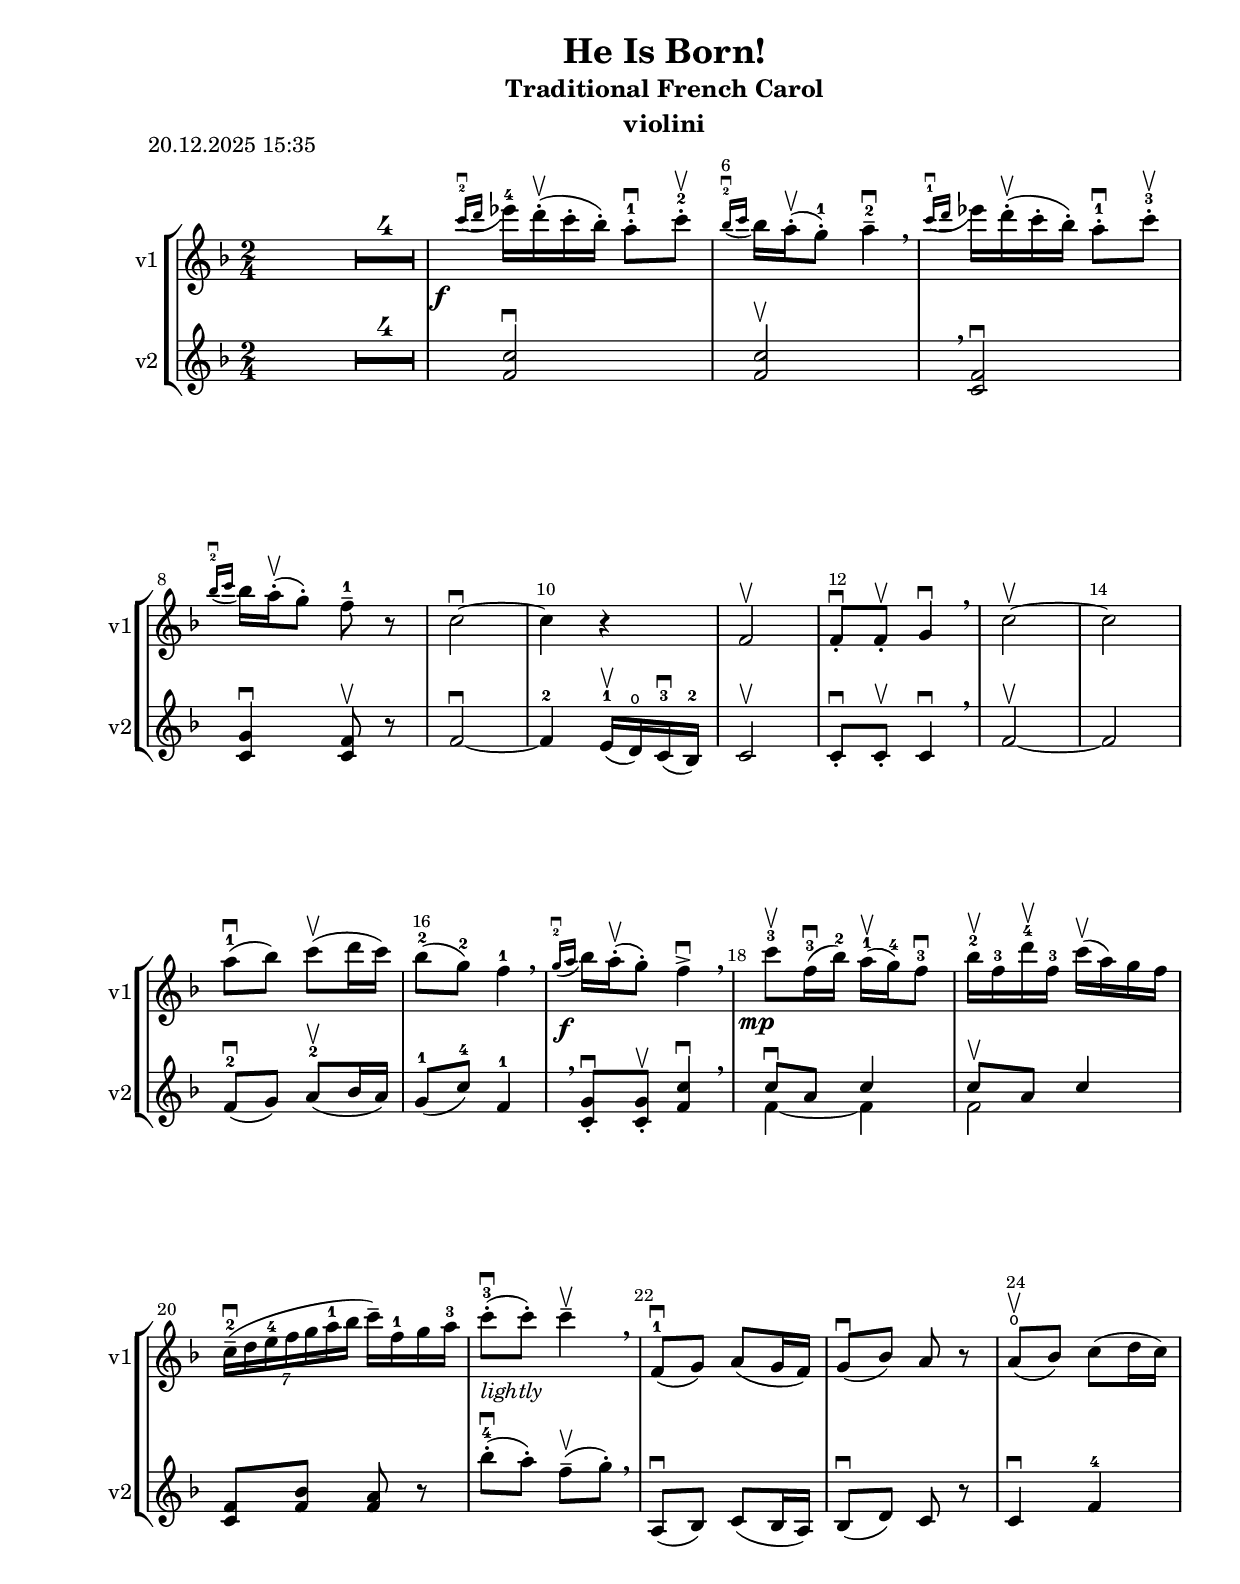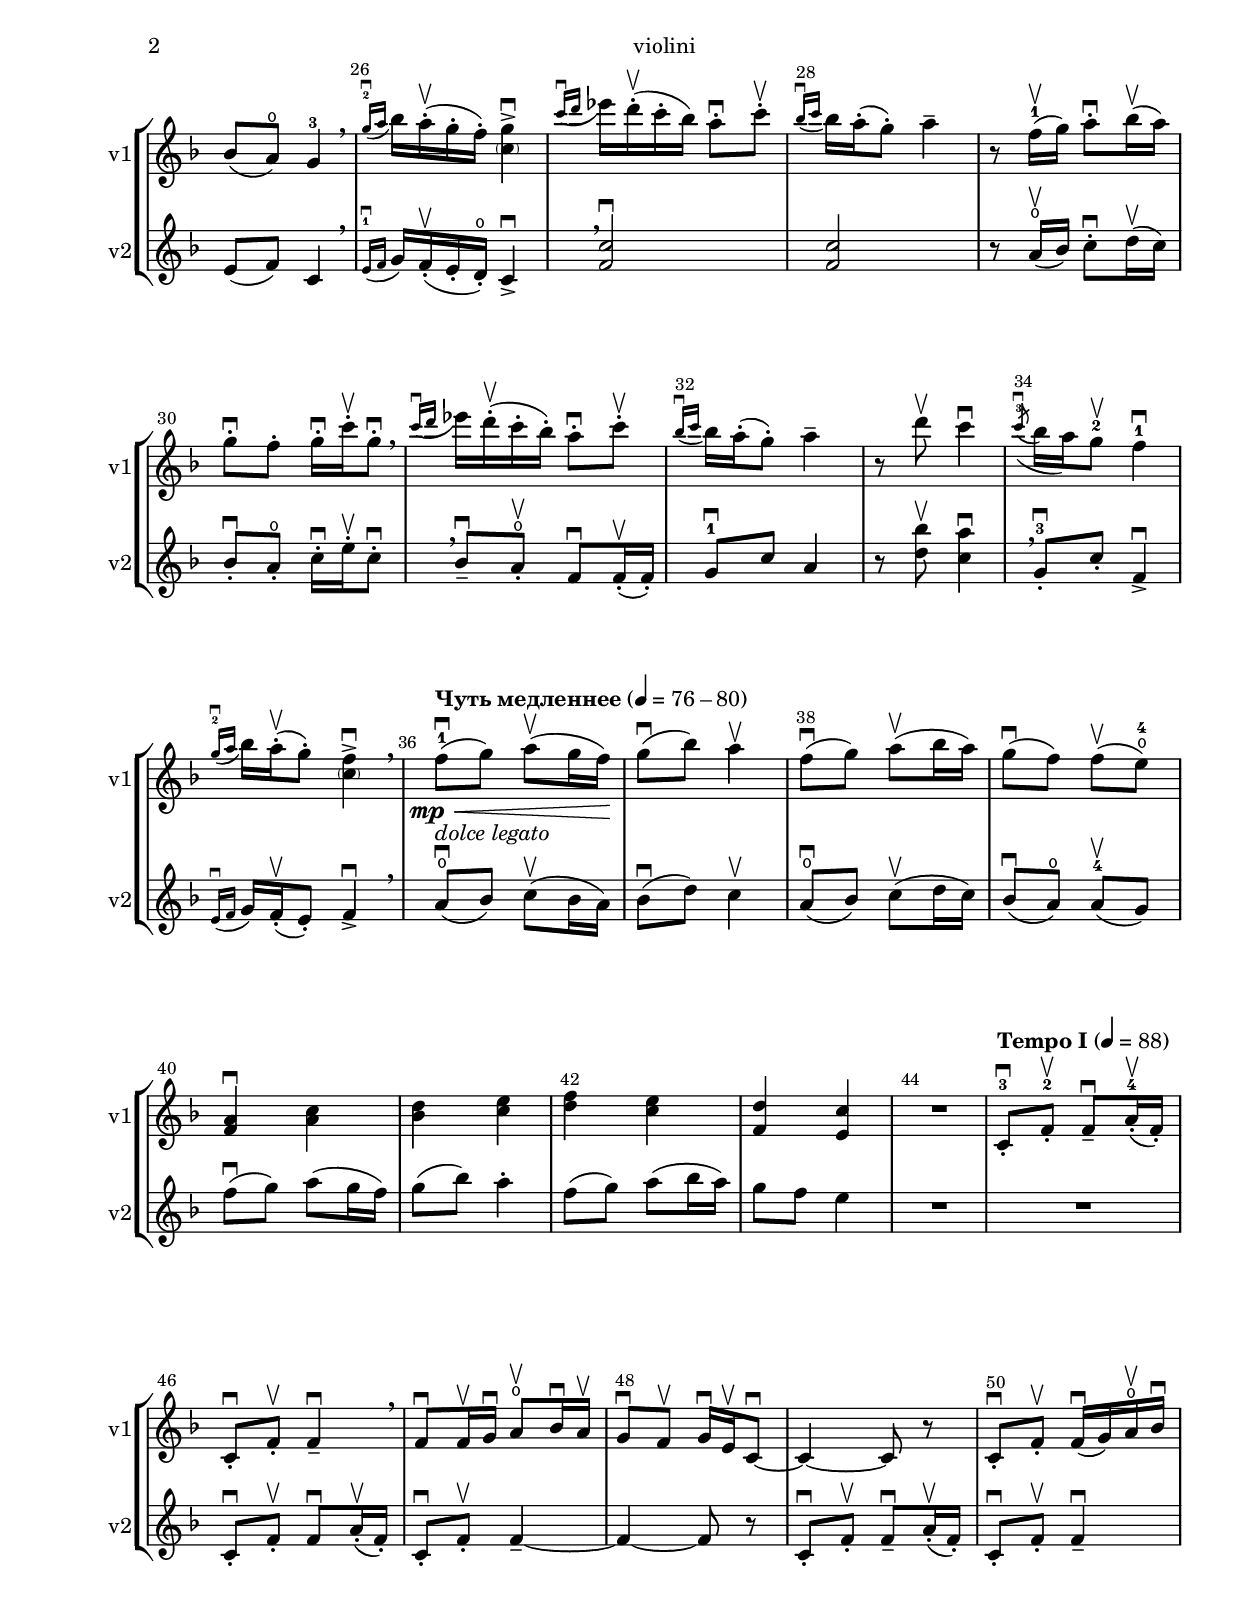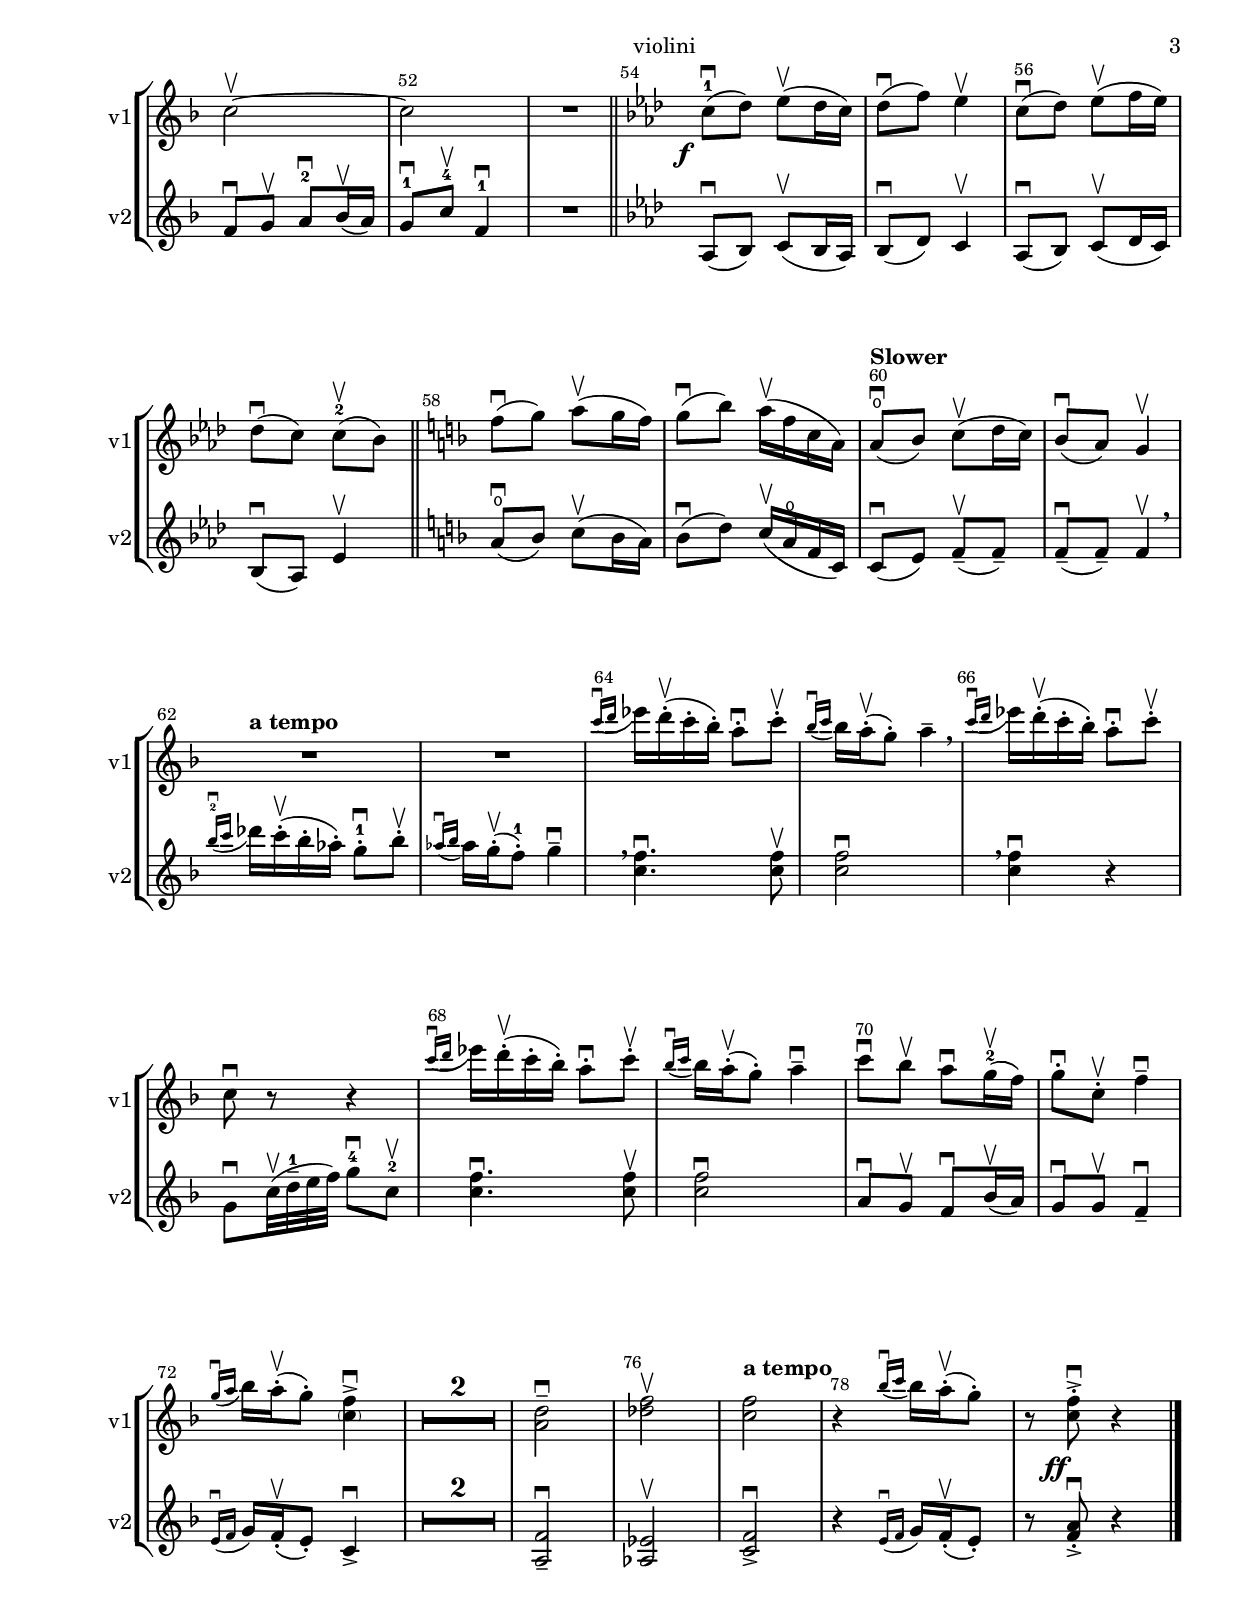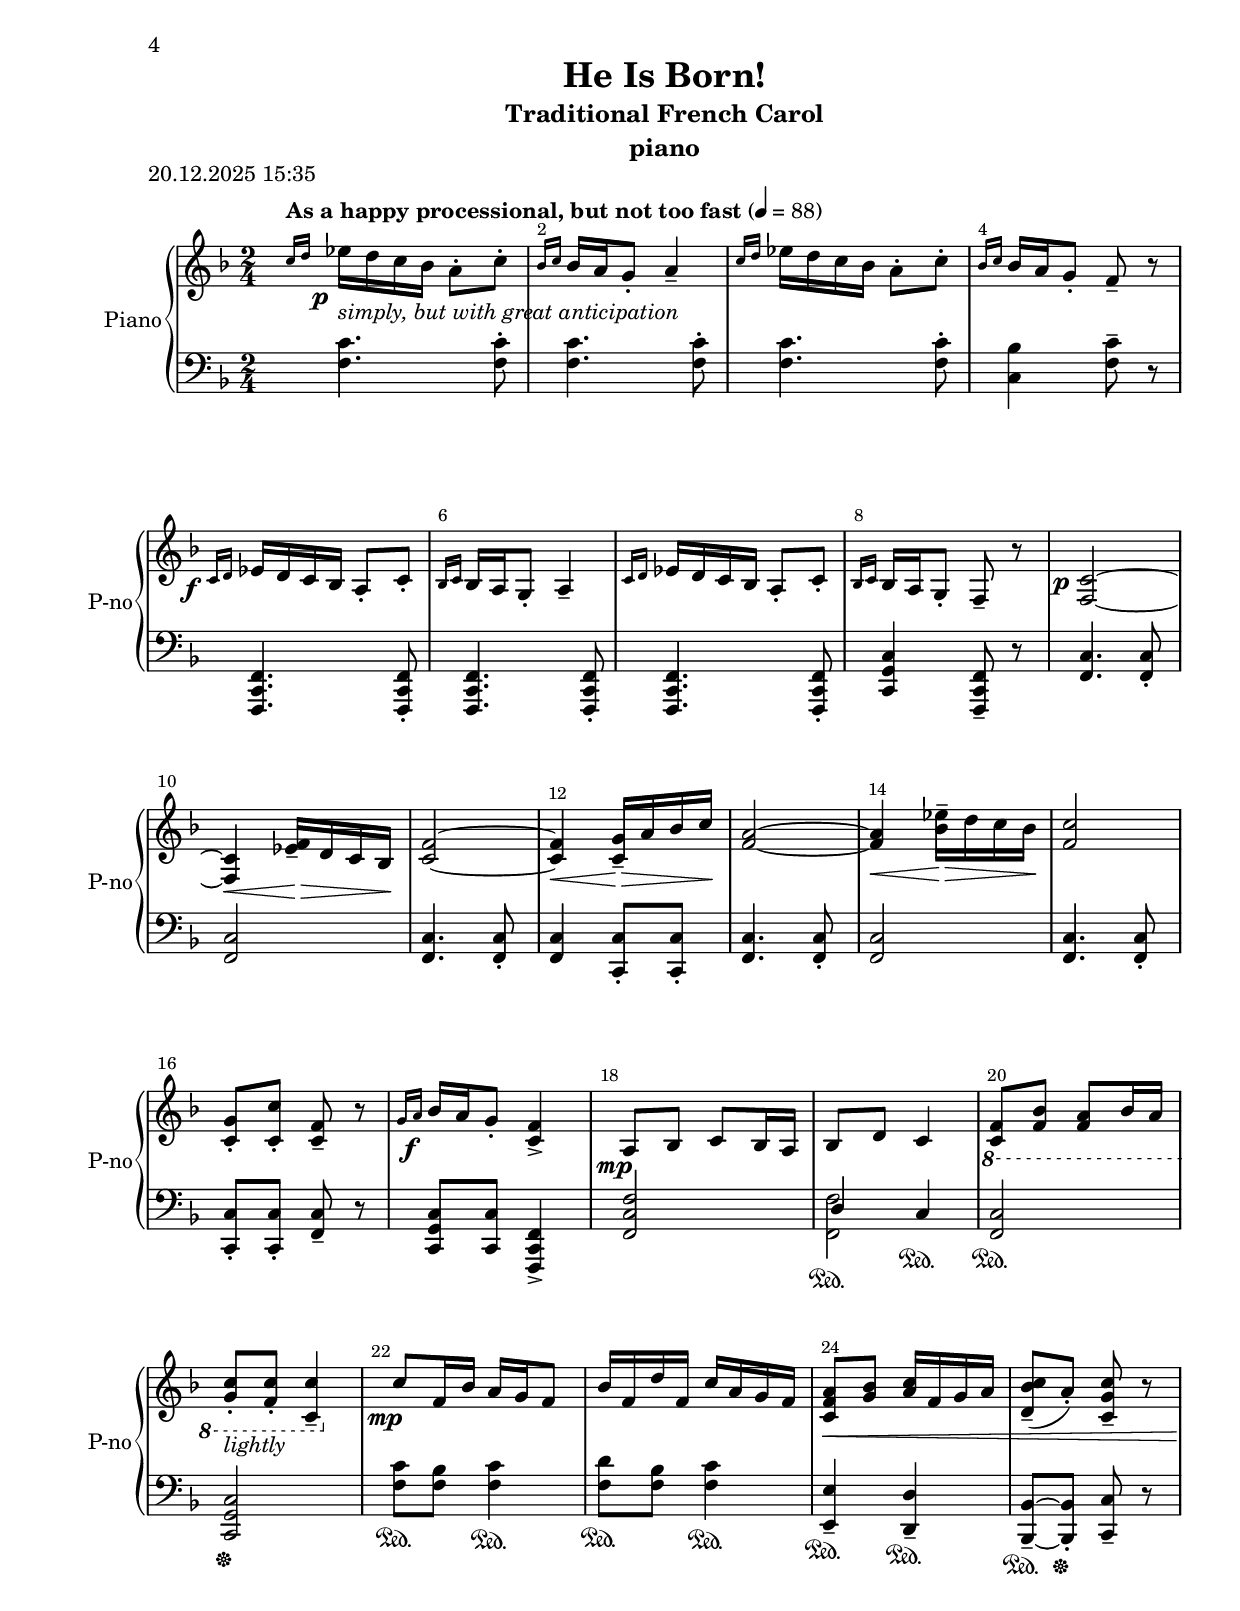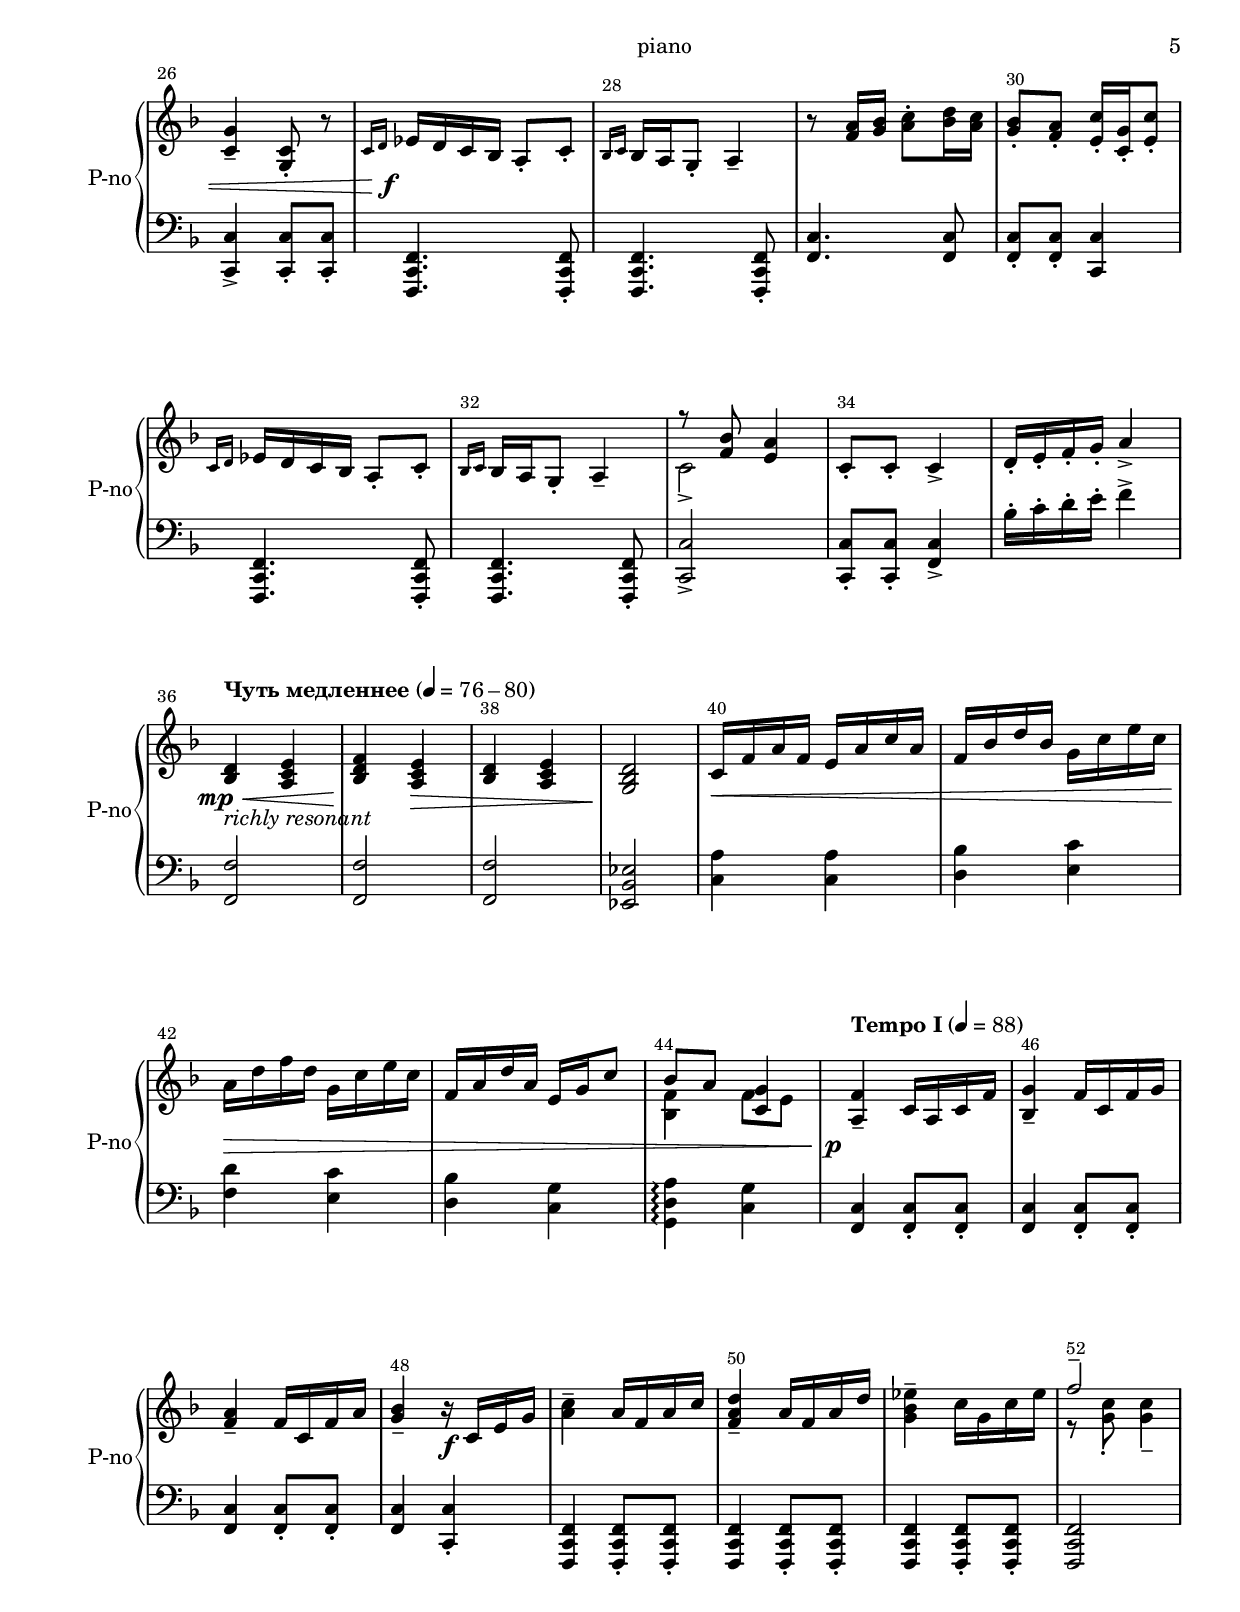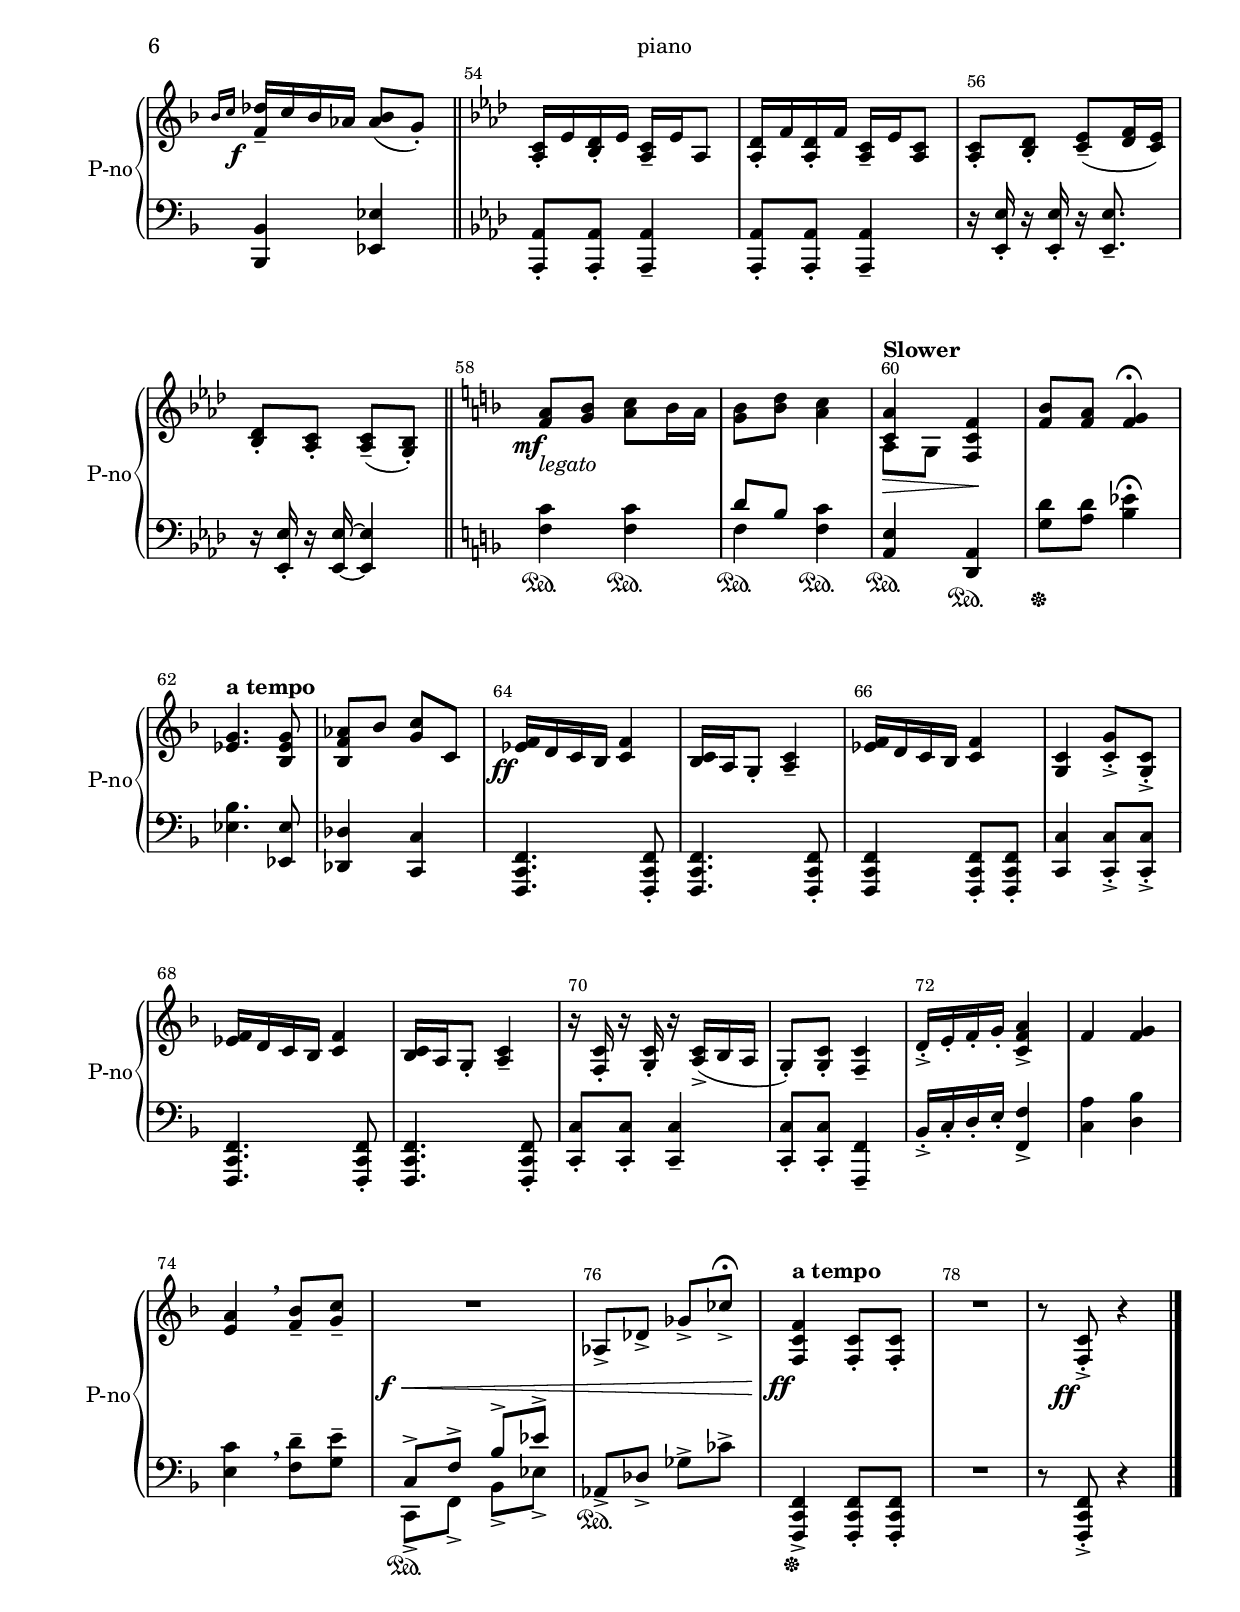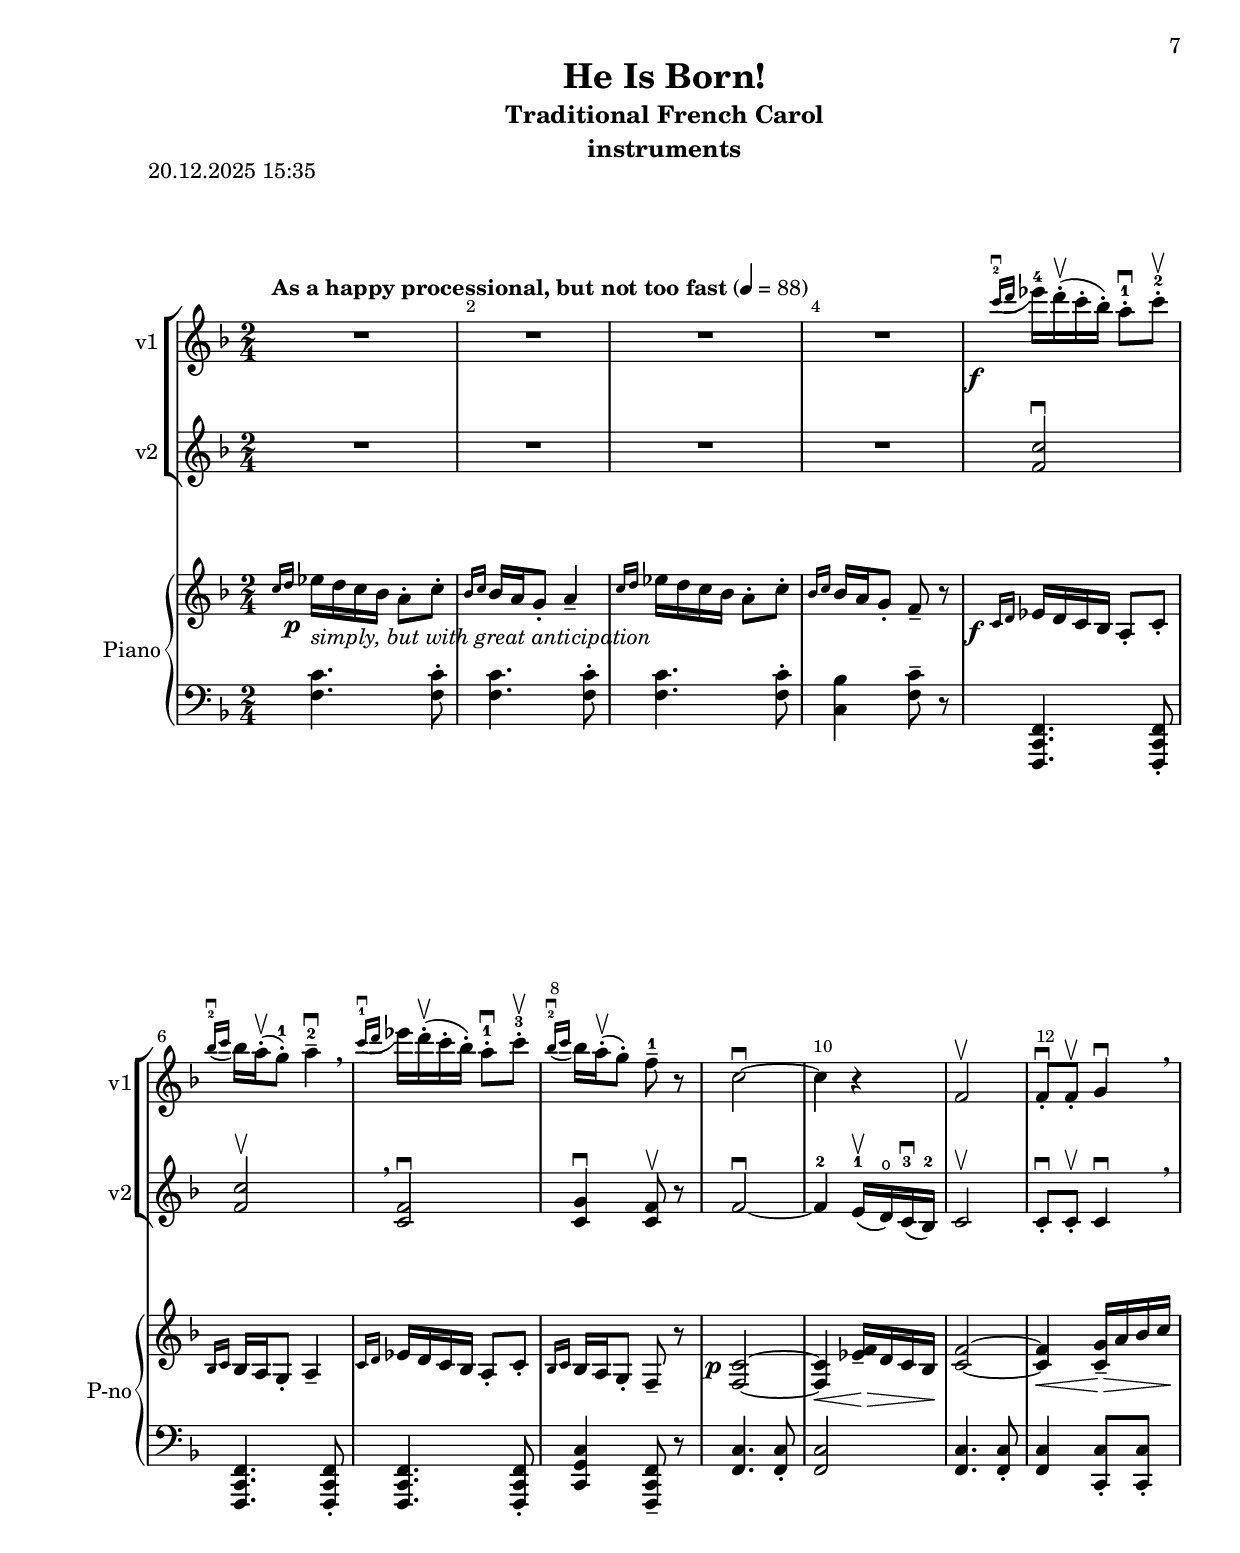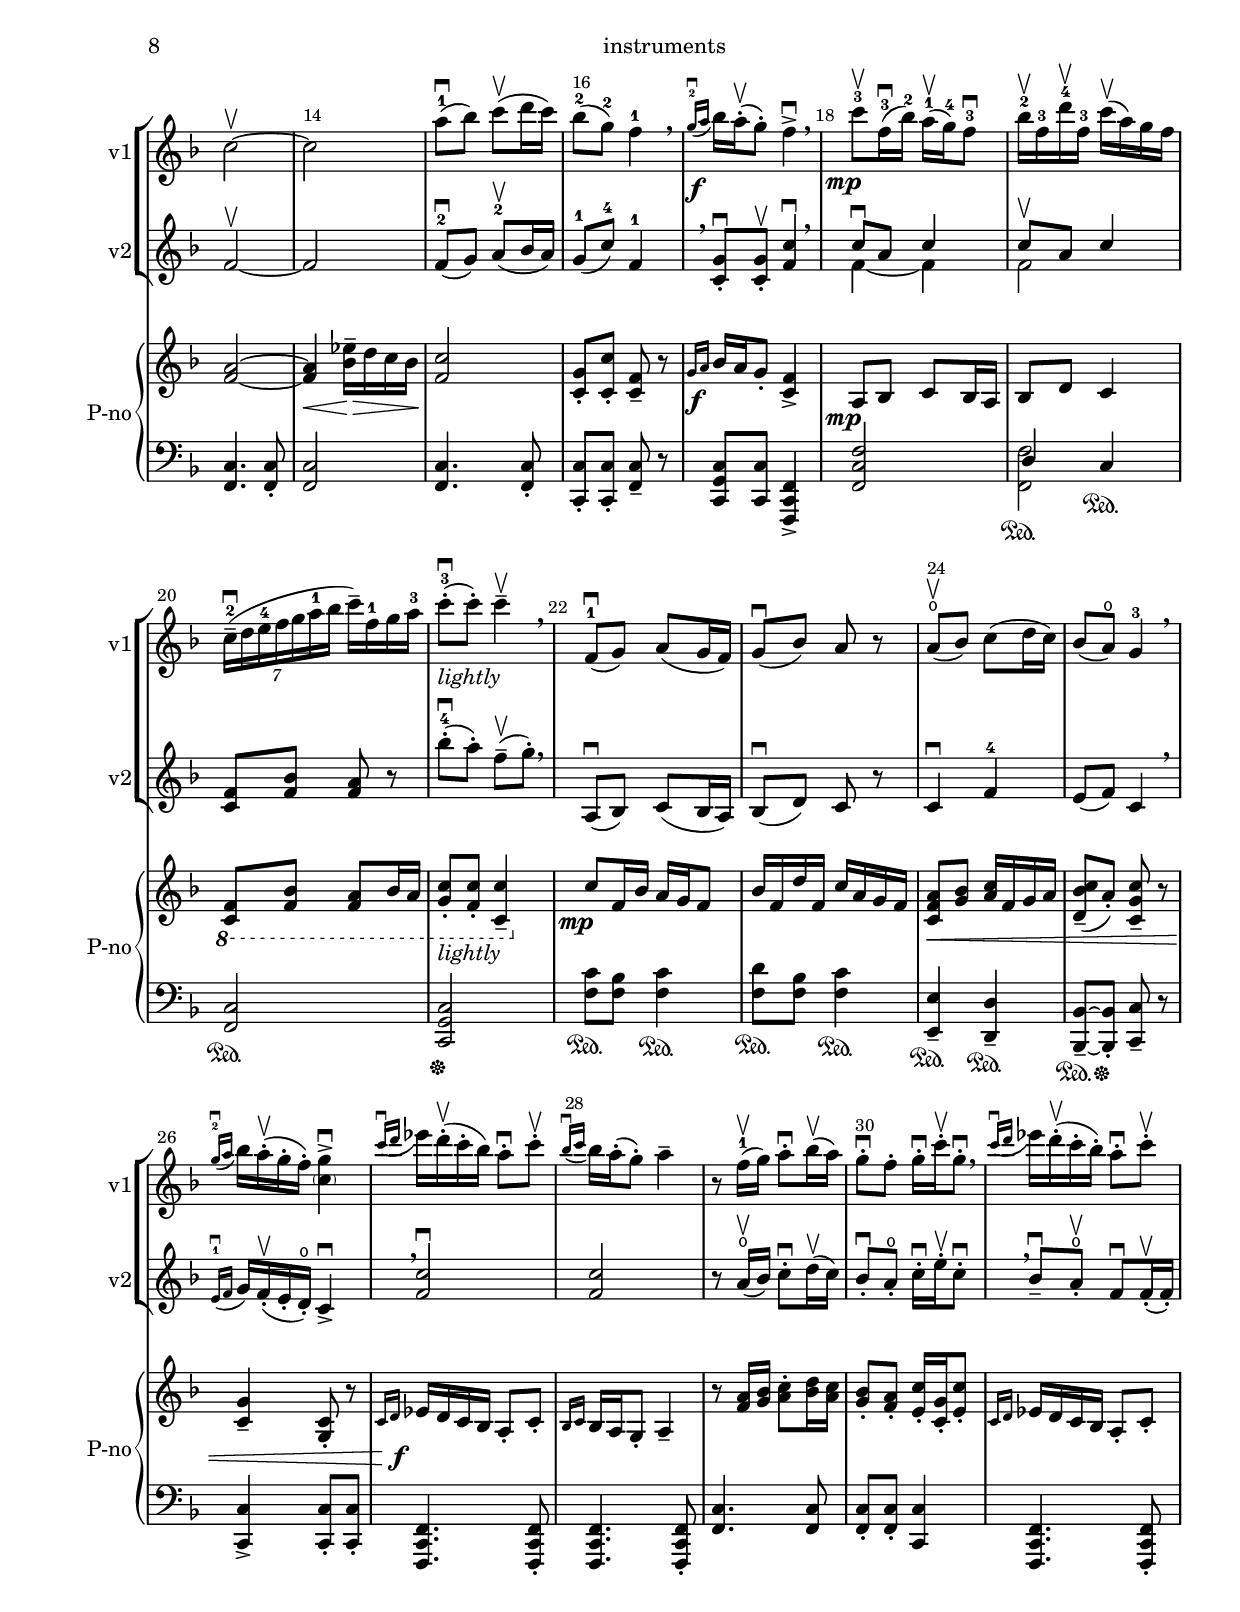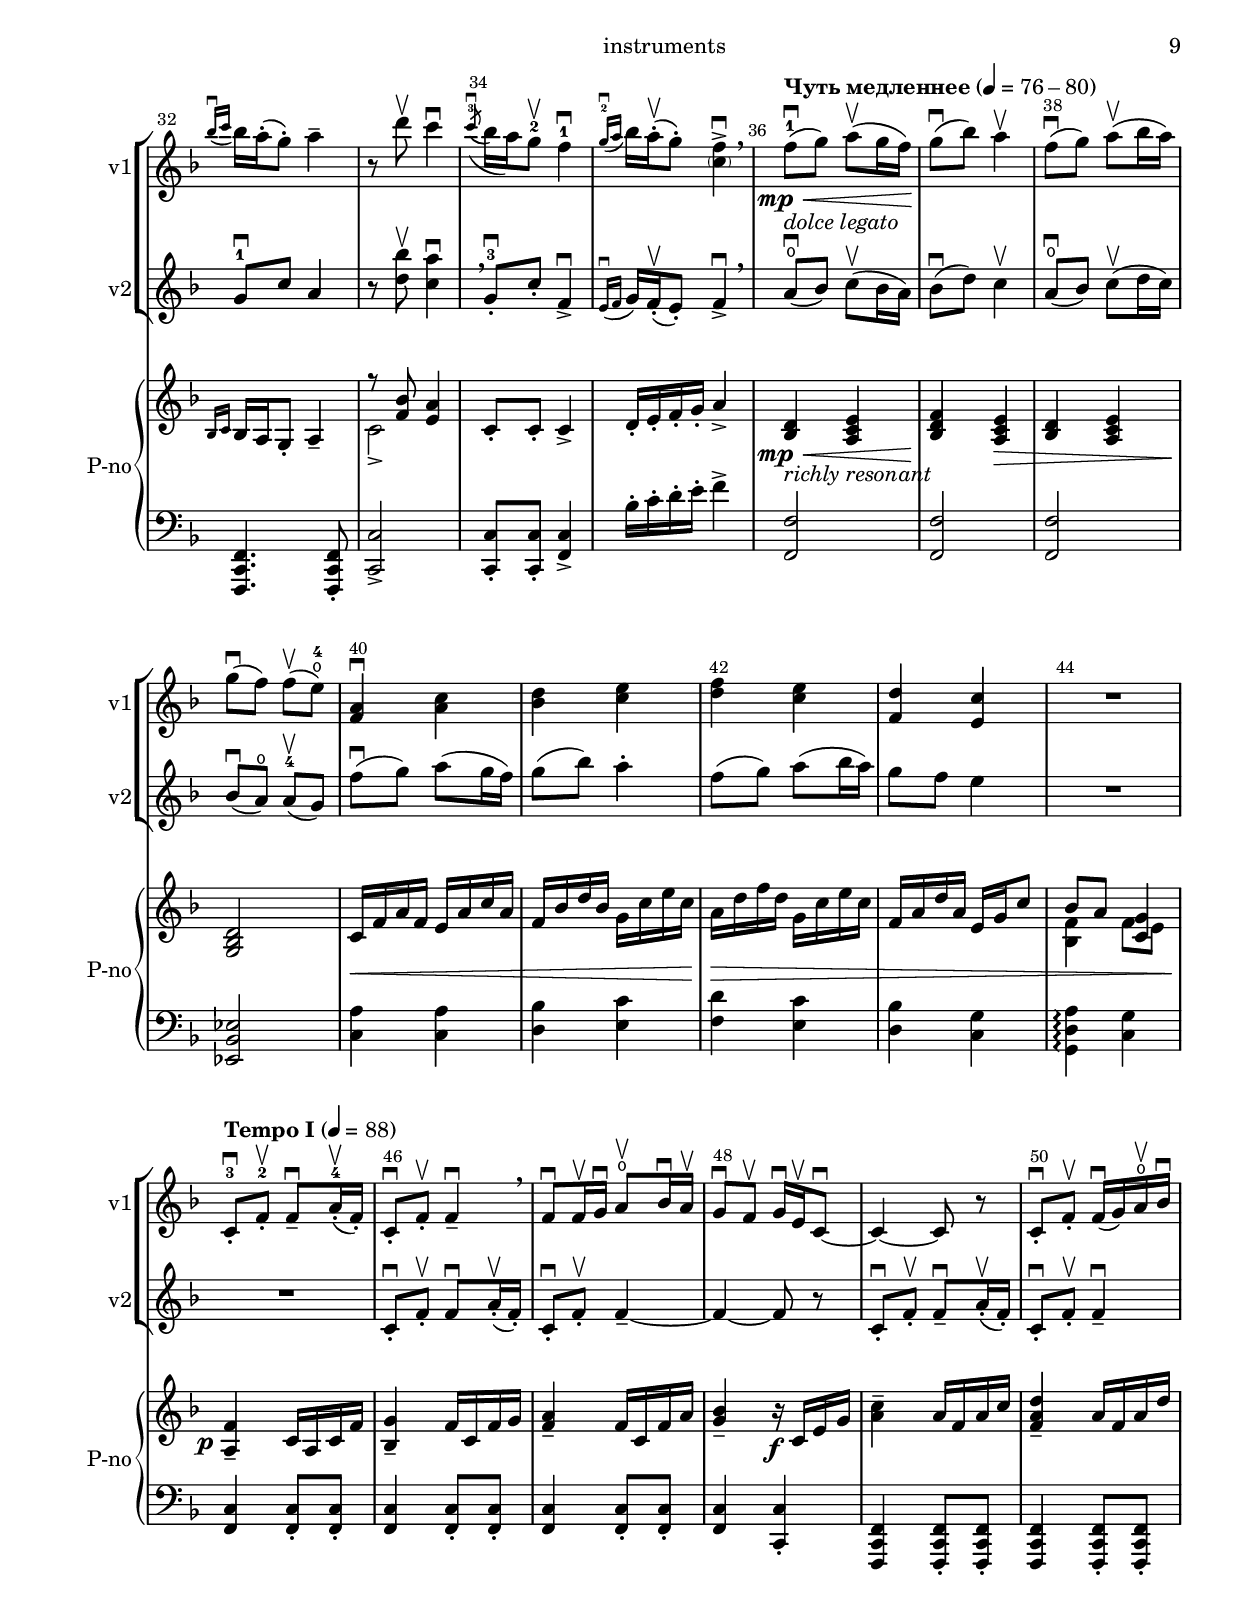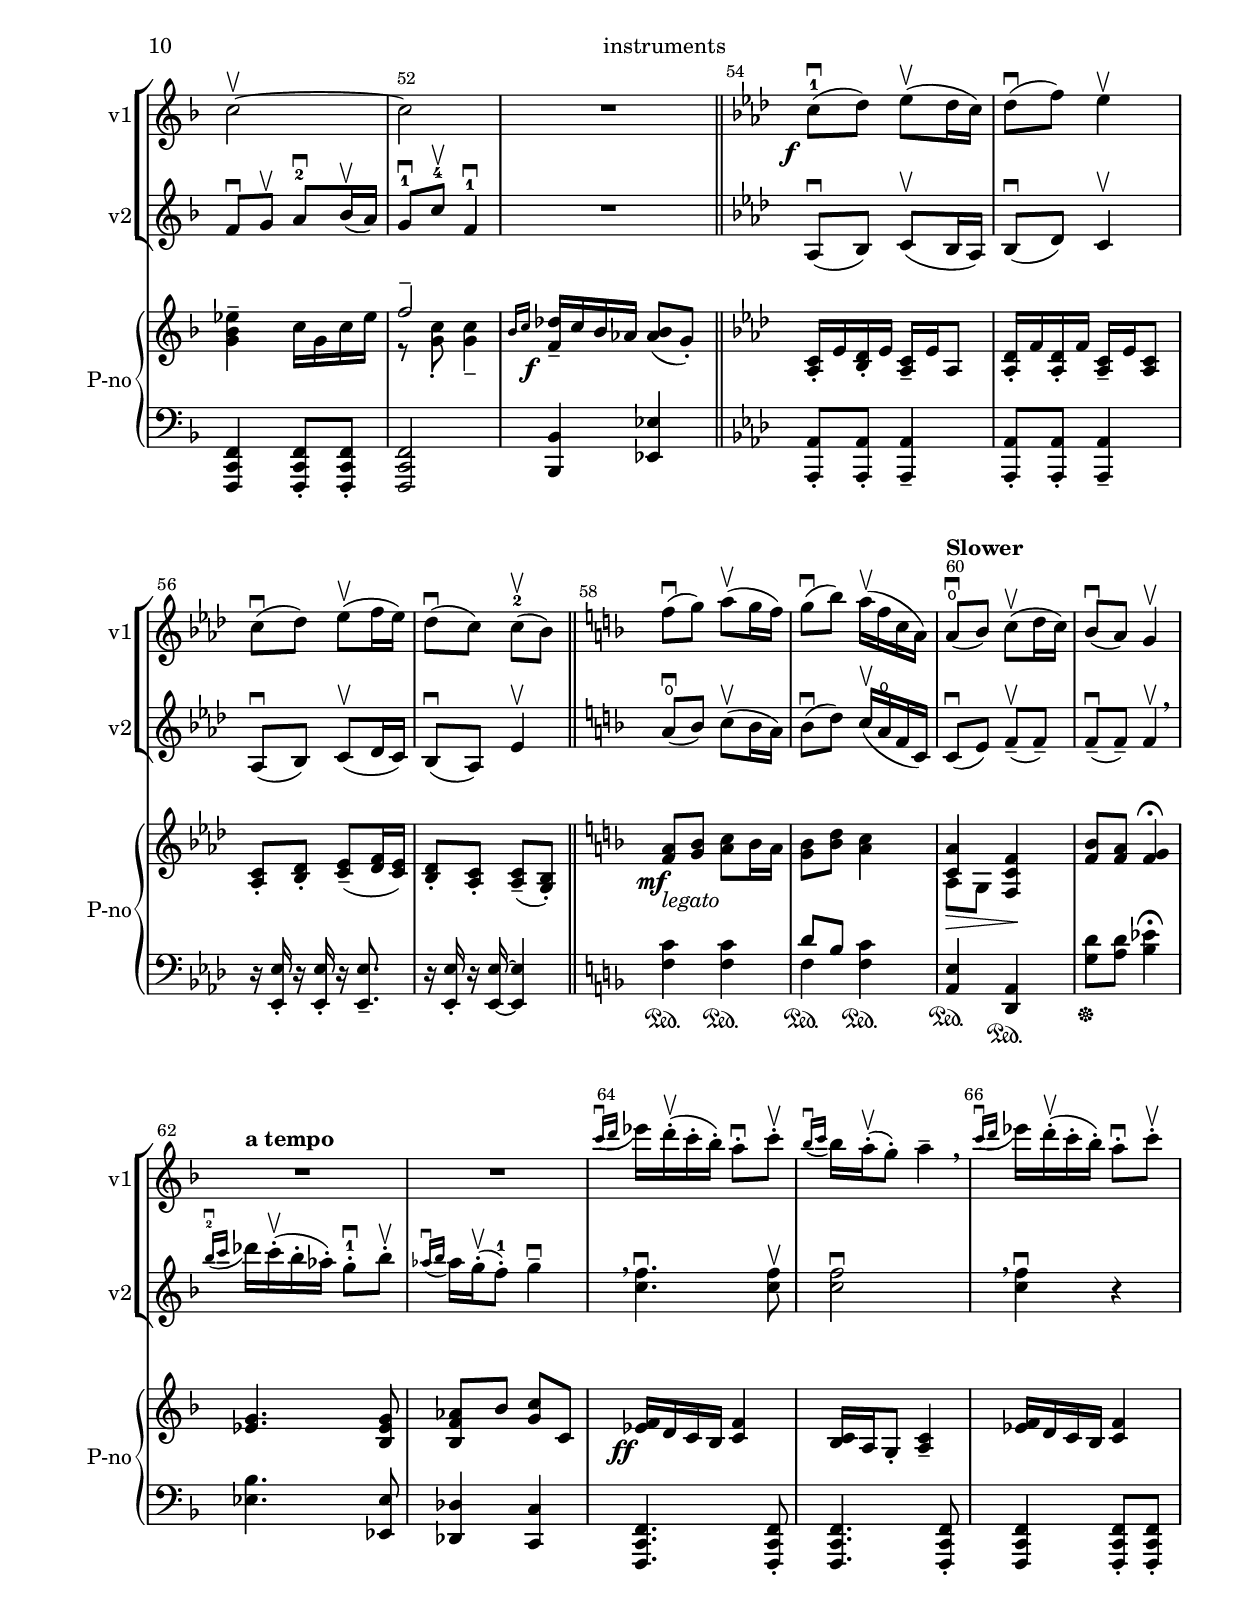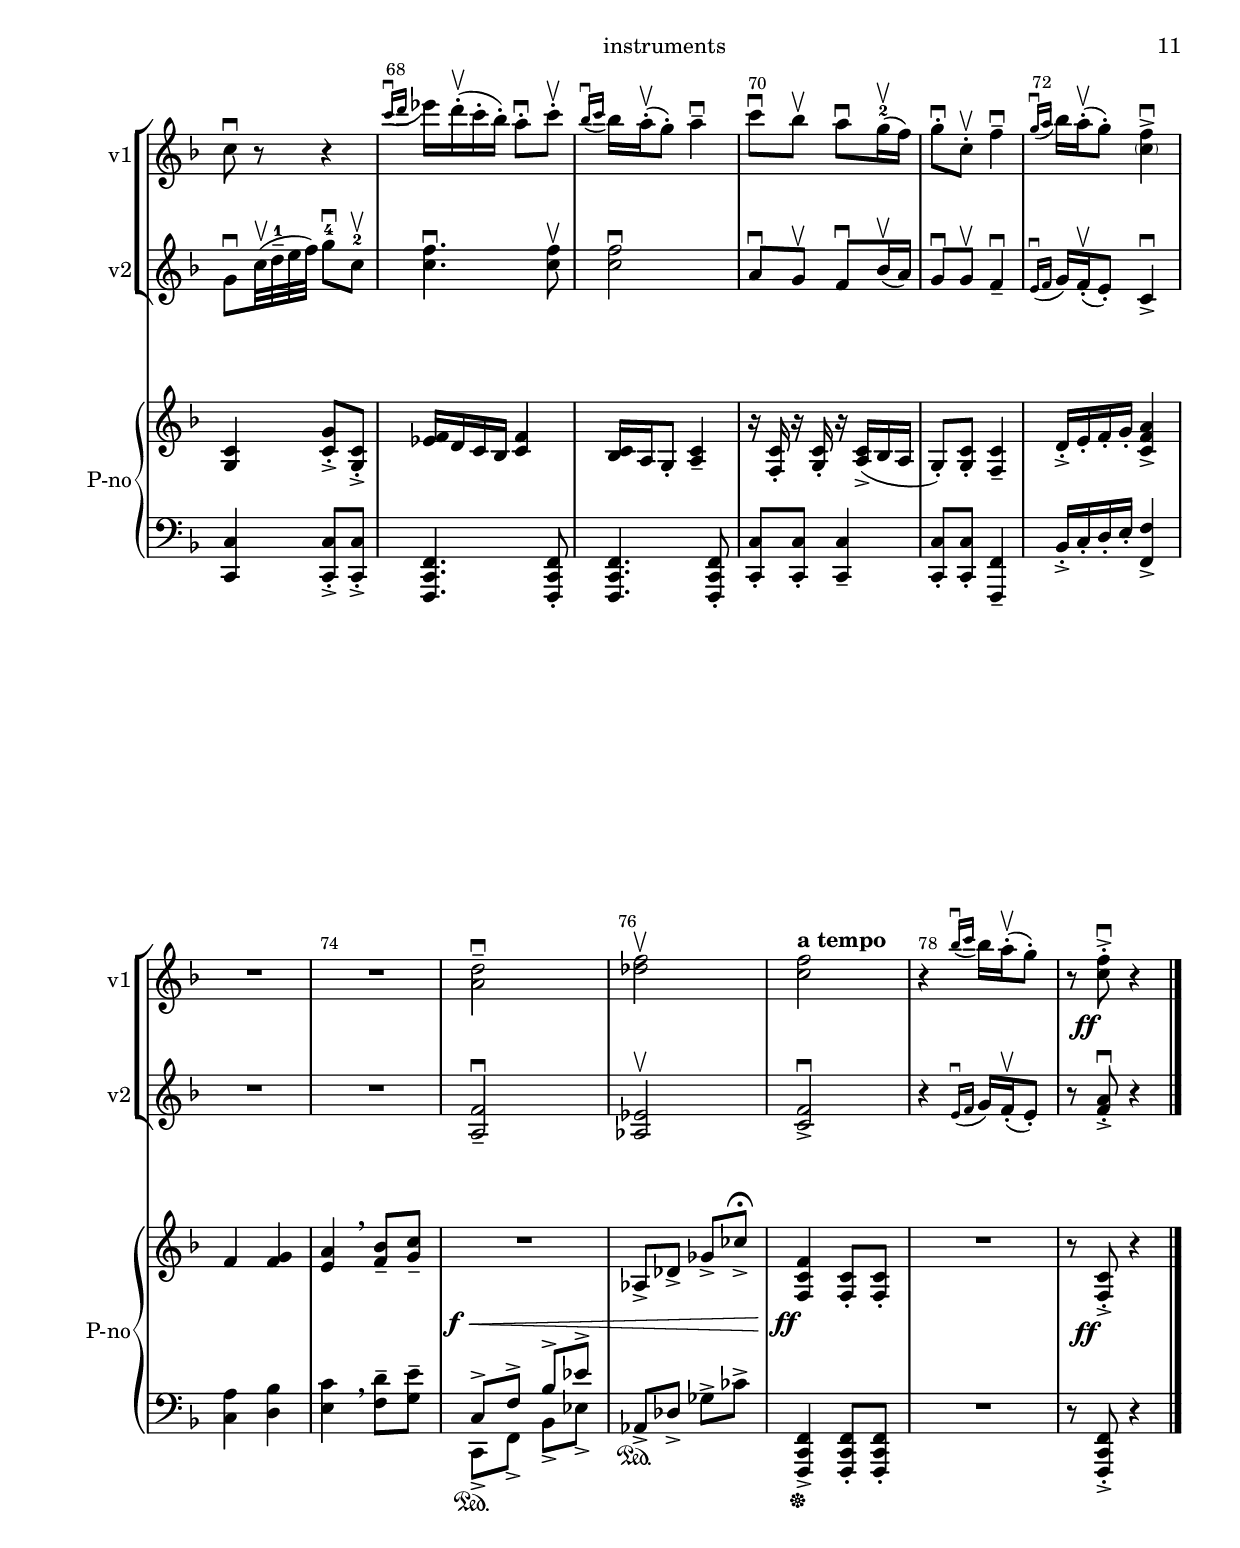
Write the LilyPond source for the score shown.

\version "2.24.2"

% закомментируйте строку ниже, чтобы получался pdf с навигацией
%#(ly:set-option 'point-and-click #f)
#(ly:set-option 'midi-extension "mid")
#(ly:set-option 'embed-source-code #t) % внедряем исходник как аттач к pdf
#(set-default-paper-size "a4")
#(set-global-staff-size 19)
\include "articulate.ly"

\header {
  title = "He Is Born!"
  subtitle = "Traditional French Carol"
  %composer = "Composer"
  % Удалить строку версии LilyPond 
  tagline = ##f
  piece = "20.12.2025 15:35"
}

breathes = { \once \override BreathingSign.text = \markup { \musicglyph #"scripts.tickmark" } \breathe }


abr = { \break }
%abr = \tag #'BR { \break }
abr = {}

pbr = { \pageBreak }
%pbr = {}

%make visible number of every 2-nd bar
secondbar = {
  \override Score.BarNumber.break-visibility = #end-of-line-invisible
  \override Score.BarNumber.X-offset = #1
  \override Score.BarNumber.self-alignment-X = #LEFT
  \set Score.barNumberVisibility = #(every-nth-bar-number-visible 2)
}

% compress multi-measure rests
multirests = { \override MultiMeasureRest.expand-limit = #1 \set Score.skipBars = ##t }

% move dynamics a bit left (to be not up/under the note, but before)
placeDynamicsLeft = { \override DynamicText.X-offset = #-2.5 }

% mark with numbers in squares
squaremarks = {  \set Score.rehearsalMarkFormatter = #format-mark-box-letters }


global = {
  \key f \major
  \time 2/4
\numericTimeSignature
  \secondbar
  \multirests
  \placeDynamicsLeft
  \squaremarks
   \partial 32 s32 \noBreak \bar ""
  

}

scoreASopranoVoiceI = \relative c'' {
  \global
  \dynamicUp
  \autoBeamOff
  %\tempo "As a happy processional, but not too fast" 4=88
}

scoreAVerseSopranoVoiceI = \lyricmode {

}

scoreAAltoVoice = \relative c' {
  \global
  \dynamicUp
  \autoBeamOff

 R1*4

 
 
}

scoreAVerseAltoVoice = \lyricmode {

}

scoreATenorVoice = \relative c' {
  \global
  \dynamicUp
  \autoBeamOff
    R1*4 |
   
}

scoreAVerseTenorVoice = \lyricmode {

  
}

scoreABassVoice = \relative c {
  \global
  \dynamicUp
  \autoBeamOff
    R1*4 |
  
}

scoreAVerseBassVoice = \lyricmode {

}

ub=\upbow
db=\downbow

va = \relative c''' {
  \global
  %\tempo "As a happy processional, but not too fast" 4=88
  
  R2*4
  
   \grace { c16\f(\db-2 d } es-4) d-.(\ub c-. bes-.) a8-.\db-1 c-.\ub-2 |
       \grace {bes16(\db-2 c} bes) a-.(\ub g8-.)-1 a4--\db-2 | \breathe
    \grace { c16(\db-1 d } es) d-.\ub( c-. bes-.) a8-.\db-1 c-.\ub-3 |
    \grace { bes16\db(-2 c } bes) a-.(\ub g8-.) f---1 r8 
   
   c2~\db 4 r4 |
   f,2\ub | \abr
   
   8-.\db 8-.\ub g4\db \breathe |
   c2\ub~2 | \abr
   
   a'8\db(-1 bes) c8(\ub d16 c) |
   bes8(-2 g)-2 f4-1 | \breathe
   \grace {g16(\db-2 a } bes\f) a-.\ub( g8-.) f4->\db \breathe  |
   c'8\mp\ub-3 f,16\db(-3 bes)-2 a\ub(-1 g)-4 f8\db-3 | \abr
   
   %page 4
   bes16\ub-2 f-3 d'\ub-4 f,-3 c'\ub( a) g f |
   \tuplet 7/4 { c--(\db-2 d e-4 f g a-1 bes } c--) f,-1 g a-3 |
   c8-._\markup\italic"lightly"\db(-3 8-.) 4--\ub \breathe |
   
   f,,8\db(-1 g) a( g16 f) |
   g8\db( bes) a r |
   a(\ub\open bes) c( d16 c) |
   
   %page 5
   bes8( a\open) g4-3 \breathe |
   \grace { g'16(\db-2 a } bes) a-.\ub( g-. f-.) <g \parenthesize c,>4->\db |
   \grace { c16(\db d } es) d-.(\ub c-. bes) a8-.\db c-.\ub |
   \grace {bes16\db( c } bes) a-.( g8-.) a4-- |
   
   r8 f16\ub(-1 g) a8-.\db bes16\ub( a) |
   g8-.\db f-. g16-.\db c-.\ub g8-.\db \breathe
   \grace {c16\db( d } es) d-.\ub( c-. bes-.) a8-.\db c-.\ub | \abr
   
   
   
   %page 6
   \abr \grace { bes16(\db c }  bes) a-.( g8-.) a4-- |
   r8 d\ub c4\db |
   \acciaccatura c8(\db-3 bes16 a) g8\ub-2 f4\db-1 |
   \grace { g16(\db-2 a } bes) a-.(\ub g8-.) <f \parenthesize c>4->\db \breathe | \abr
   
   \tempo "Чуть медленнее" 4=76-80
   f8\mp\<-1\db( g) a(\ub g16 f\!) |
   g8(\db bes) a4\ub  |
   f8\db( g) a\ub( bes16 a) |
   g8\db( f) f(\ub e\open-4) | \abr
   
   %page 7
   <a, f>4\db <a c> |
   <bes d> <c e> |
   <d f> <c e> | \abr
   
   <d f,> <c e,>
   R2 |
   \tempo "Tempo I" 4=88
   c,8-.\db-3 f-.\ub-2 f--\db a16\ub-4-.( f-.) |
   c8-.\db f-.\ub f4\db-- \breathe  |
   f8\db f16\ub g\db a8\ub\open bes16\db a\ub  |
   
   g8\db f\ub g16\db e\ub c8~\db |
   4~ 8 r8 |
   c8\db-. f\ub-. f16\db( g) a\ub\open bes\db |
   c2~\ub
   
   %page 4
   2 
   R2 \section
   \key as \major
   c8-1(\db\f des) es\ub( des16 c) |
   des8\db( f) es4\ub |
   
   c8\db( des) es\ub( f16 es) |
   des8\db( c) c(\ub-2 bes) |
    \section \key f \major f'8\db( g) a(\ub( g16 f) |
    g8\db( bes) a16\ub( f c a) |
    
    \tempo "Slower"
    a8\db\open( bes) c\ub( d16 c) |
    bes8\db( a) g4\ub |
    \tempo "a tempo"
    R2*2 |
    
    \grace { c'16(\db d } es) d-.\ub( c-. bes-.) a8-.\db c-.\ub |
       \grace {bes16(\db c} bes) a-.(\ub g8-.) a4-- | \breathe
    \grace { c16(\db d } es) d-.\ub( c-. bes-.) a8-.\db c-.\ub |
   c,8\db r r4 |
   
    \grace { c'16(\db d } es) d-.\ub( c-. bes-.) a8-.\db c-.\ub |
       \grace {bes16(\db c} bes) a-.(\ub g8-.) a4--\db |
       c8\db bes\ub a\db g16\ub-2( f) |
       g8-.\db c,-.\ub f4--\db  |
       
       \grace { g16(\db a } bes16) a\ub-.( g8-.) <f \parenthesize c>4->\db |
       R2*2 |
       <d a>2--\db 
       
       <des f>\ub |
       \tempo "a tempo"
       <c f> |
       r4 \grace { bes'16(\db c } bes16) a\ub-.( g8-.) |
   
   r8 <f c>-.->\db\ff r4 |\fine
   
   
   
   
   
  
}

vb = \relative c' {
  \global
  %\tempo "As a happy processional, but not too fast" 4=88
  R2*4
  
  <f c'>2\db 
  q\ub \breathe |
  <f c>2\db |
  <g c,>4\db <f c>8\ub r8 |
  
  f2\db~4-2 e16(\ub-1 d)\open c\db(-3 bes-2) |
  c2\ub |
  
  8-.\db 8-.\ub 4\db \breathe |
  f2\ub~2 |
  
  f8\db(-2 g) a\ub(-2 bes16 a) |
  g8(-1 c)-4 f,4-1 \breathe |
  <g c,>8-.\db 8-.\ub <f c'>4\db \breathe |
  << { c'8\db a c4 } \\ { f,4~4 } >>
  
  %page 4
  << { c'8\ub a c4 } \\ { f,2 } >>
  <c f>8 <f bes> <f a> r |
  bes'8-.\db(-4 a-.) f--(\ub g-.) | \breathe
  
  a,,8\db( bes) c( bes16 a) |
  bes8(\db d) c r |
  c4\db f-4 |
  
  %page 5
  e8( f) c4 \breathe |
  \grace {e16(\db-1 f } g) f-.\ub( e-. d-.\open) c4->\db \breathe |
  <f c'>2\db |
  2 |
  
  r8 a16\ub(\open bes) c8-.\db d16\ub( c) |
  bes8-.\db a-.\open c16-.\db e-.\ub c8-.\db \breathe | 
  bes8--\db a-.\ub\open f\db f16-.\ub( f-.) |
  
  % page 6
  \abr g8\db-1 c a4 |
  r8 <d bes'>\ub <c a'>4\db \breathe |
  g8-.\db-3  c-. f,4->\db  |
  \grace { e16(\db( f } g) f-.(\ub  e8-.) f4->\db \breathe |
  
  \tempo "Чуть медленнее" 4=76-80
  a8^\markup\italic"dolce legato"\open\db( bes) c(\ub bes16 a) |
  bes8\db( d) c4\ub |
  a8\open(\db bes) c(\ub d16 c) |
  bes8\db( a\open) a\ub-4( g) |
  
  %page 7
  f'8(\db g) a( g16 f) |
  g8( bes) a4-. |
  f8( g) a( bes16 a) |
  
  g8 f e4 |
 R2
     \tempo "Tempo I" 4=88
  R2 |
  c,8-. \db f-.\ub f\db a16-.\ub( f-.) |
  c8-.\db f-.\ub f4--~
  
  4~8 r8 |
  c-.\db f-.\ub f--\db a16-.\ub( f-.) |
  c8-.\db f-.\ub f4--\db |
  f8\db g\ub a\db -2 bes16(\ub a) 
  
  %page 4
  g8\db-1 c\ub-4 f,4\db-1 |
  R2 |
  \section
   \key as \major
   as,8(\db  bes) c\ub( bes16 as) |
   bes8(\db des) c4\ub |
   
   as8(\db bes) c\ub( des16 c) |
   bes8(\db as) es'4\ub |
    \section \key f \major
    a8(\db\open bes) c(\ub bes16 a) |
    bes8\db( d) c16\ub( a\open f c) |
    
    c8\db ( e) f8--\ub( f--) |
    f\db--( f--) f4\ub \breathe |
    \grace { bes'16\db-2( c } des) c-.(\ub bes-. as-.)  g8-.-1\db bes-.\ub |
    \grace { as16(\db bes } as) g-.\ub( f8-.-1) g4--\db \breathe |
    
    <f c>4.\db q8\ub |
    q2\db \breathe |
    q4\db r4 |
    g,8\db c32\ub( d---1 e f) g8\db -4 c,\ub-2 |
    
    <c f>4.\db 8\ub |
    2\db |
    a8\db g\ub f\db bes16\ub( a) |
    g8\db 8\ub f4--\db |
    
    \grace {e16\db( f } g) f-.\ub( e8-.) c4->\db |
    R2*2
    <f a,>2--\db
    
    <es as,>2\ub |
    <f c>->\db
    r4 \grace {e16\db( f } g) f-.\ub( e8-.)
   r8 <f a>-.->\db r4 \fine
  
  
  
  
  
  
  
}

scoreARight = \relative c'' {
  \global
    \tempo "As a happy processional, but not too fast" 4=88
    \grace { c16 d } es\p_\markup\italic"simply, but with great anticipation" d c bes a8-. c-. |
    \grace { bes16 c } bes a g8-. a4-- |
    \grace { c16 d } es d c bes a8-. c-. |
    \grace { bes16 c } bes a g8-. f-- r8 | \abr
    
    \grace {c16\f d} es d c bes a8-. c-. |
    \grace {bes16 c} bes a g8-. a4-- |
    \grace { c16 d } es d c bes a8-. c-. |
    \grace { bes16 c } bes a g8-. f-- r8 \abr
    
    <f c'>2~\p |
    4 \< <es' f>16--\> d c bes\! |
    <c f>2~ | \abr
    
    4\< <c g'>16--\> a' bes c\! |
    <a f>2~ |
    4\< <bes es>16--\> d c bes\! | \abr
    
    <c f,>2 |
    <g c,>8-. <c c,>-. <f, c>-- r8 |
    \grace {g16 a} bes\f a g8-. <f c>4-> |
    a,8\mp bes c bes16 a | \abr
    
    %page 4
   bes 8 d c4  |
    \ottava -1 <c, f>8 <f bes> <f a> bes16 a |
    <g c>8-._\markup\italic"lightly" <f c'>-. <c c'>4-- \ottava 0 | \abr
    
    c''8\mp f,16 bes a g f8 |
    bes16 f d' f, c' a g f |
    <f a c,>8\< <g bes> <a c>16 f g a | \abr
    
    %page 5
    <d, bes' c>8--( a'-.) <c, g' c>8-- r8 |
    <c g'>4-- <c g>8-. r8 |
    \grace { c16 d } es\f d c bes a8-. c-. |
    \grace {bes16 c } bes a g8-. a4-- |
    
    r8 <f' a>16 <g bes> <a c>8-. <bes d>16 <a c> |
    <g bes>8-. <f a>-. <e c'>16-. <c g'>-. <e c'>8-. |
    \grace { c16 d } es d c bes a8-. c-. |
    
    %page 6
    \abr \grace {bes16 c } bes a g8-. a4-- |
    << { r8 <f' bes> <e a>4 } \\ c2-> >> |
    c8-. 8-. 4-> |
    d16-. e-. f-. g-. a4-> | \abr
    
    \tempo "Чуть медленнее" 4=76-80
    <d, bes>4\mp\<_\markup\italic"richly resonant" <e c a> |
    <f d bes>\! <e c a>\> |
    <d bes> <e c a> |
    <d bes g>2\! | \abr
    
    %page 7
    c16\< f a f e a c a |
    f bes d bes g c e c |
    a\> d f d g, c e c |
    
    f, a d a e g c8 |
    << { bes8 a <g c,>4 } \\ { <f bes,>4 f8 e } >>
       \tempo "Tempo I" 4=88
    <f a,>4\p-- c16 a c f |
    <g bes,>4-- f16 c f g |
    
    %page 8
    <a f>4-- f16 c f a |
    <g bes>4-- r16 c,\f e g |
    <a c>4-- a16 f a c |
    
    <d a f>4-- a16 f a d |
    <es bes g>4-- c16 g c es |
    << f2-- \\ { r8 <c g>8-. 4-- } >> |
    
    %page 9
    \grace {bes16 c } <des f,>--\f c bes as <as bes>8( g8-.) |
    \section \key as \major <c, as>16-. es <des bes>-. es <c as>-- es as,8
    <as des>16-. f' q-. f <c as>-- es q8 |
    
    <c as>8-. <des bes>-. <es c>8--( <f des>16 <es c>) |
    <des bes>8-. <c as>-. <c as>--( <bes g>-.) |
    \section \key f \major <f' a>\mf_\markup\italic"legato" <g bes> <a c> bes16 a |
    
    %page 10
    <g bes>8 <bes d> <a c>4 |
    \tempo "Slower"
    <>\>  << { <a c,>4 } \\ { a,8 g } >> <f c' f>4\! |
    <f' bes>8 <f a> <f g>4\fermata |
       
       \tempo "a tempo"
    <es g>4. <g es bes>8 |
    <as f bes,>8 bes <c g> c, |
    <es f>16\ff d c bes <c f>4 |
    <bes c>16 a g8-. <a c>4-- |
    
    %page 11
    <es' f>16 d c bes <c f>4 |
    <c g> <c g'>8-.-> <c g>-.-> |
    <es f>16 d c bes <c f>4 |
    
    <bes c>16 a g8-. <a c>4-- |
    r16 <c f,>-. r <c g>-. r <c a>->( bes a |
    
    g8-.) <c g>-. <c f,>4-- |
    
    %page 12
    d16-.-> e-. f-. g-. <a f c>4-> |
    f4 <f g> |
    <e a>\breathe  <f bes>8-- <g c>-- |
    R2 |
    
    as,8-> des-> ges-> ces->\fermata |
    <f, c f,>4 <c f,>8-. 8-. |
    R2 |
    r8 q8-.->\ff r4 \fine
    
  
}

scoreALeft = \relative c {
  \clef bass
  \global
 <f c'>4. 8-. |
  4. 8-. |
  4. 8-. |
  <c bes'>4 <f c'>8-- r8 |
  
  <f, c f,>4. 8-. |
  4. 8-. |
  4. 8-. |
  <c' g c,>4 <f, c f,>8-- r |
  
  <f c'>4. 8-. |
  2 |
  4. 8-.
  
  4 <c c'>8-. 8-. |
  <f c'>4. 8-. |
  2 |
  
  4. 8-. |
  <c c'>8-. 8-. <f c'>8-- r8 |
  <g c c,>8 <c c,> <f, c f,>4-> |
  <f c' f>2  |
  
  %page 4
  << { d'4\sustainOn c\sustainOn } \\ <f f,>2 >>
  <c f,>2\sustainOn |
  <c g c,>\sustainOff |
  
  <f c'>8\sustainOn <f bes> <f c'>4\sustainOn |
  <f d'>8\sustainOn <f bes> <f c'>4\sustainOn |
  <e e,>4--\sustainOn <d d,>--\sustainOn |
  
  %page 5
<  bes bes,>8--\sustainOn~ 8-.\sustainOff <c c,>8-- r8 |
4-> 8-. 8-. |
<f, c f,>4. 8-. |
4. 8-. | \abr

<f c'>4. 8 |
8-. 8-. <c c'>4 |
<f c f,>4. 8-. | \abr

%page 6
\abr 4. 8-. |
<c c'>2-> |
8-. 8-. <f c'>4-> |
bes'16-. c-. d-. e-. f4-> |

<f, f,>2 |
2 |
2 |
<es bes es,> 2 |

%page 7
<c a'>4 4 |
<d bes'> <e c'> |
<f d'> <e c'> |

<d bes'> <c g'> |
<g d' a'>\arpeggio <c g'> |
<c f,>4 8-. 8-. |
4 8-. 8-. | \abr

%page 8
4 8-. 8-. |
4 <c c,>-. |
<f, c f,>4 8-. 8-. | \abr

4 8-. 8-. |
4 8-. 8-. |
2 | \abr

%page 9
<bes bes,>4 <es es,> | \section
\key as \major <as, as,>8-. 8-. 4-- |
8-. 8-. 4-- | \abr

r16 <es' es,>16-. r q-. r q8.-- |
r16 q-. r q~q4 \section \key f\major <f c'>4\sustainOn q4\sustainOn | \abr

%page 10
<< { d'8 bes } \\ f4\sustainOn >> <f c'>4\sustainOn |
<e a,>4\sustainOn \after 4 \sustainOff <a, d,>\sustainOn
<g' d'>8 <a d> <bes es>4\fermata \abr

<es, bes'>4. <es es,>8
<des des,>4 <c c,> |
<f, c f,>4. 8-. |
4. 8-. | \abr

%page 11
4 8-. 8-. |
<c' c,>4 8-.-> 8-.-> |
<f, c f,>4. 8-. | \abr

4. 8-. |
<c' c,>8-. 8-. 4-- |
8-. 8-. <f, f,>4-- | \abr

%page 12
  bes16-.-> c-. d-. e-. <f f,>4->
  <a c,>4 <bes d,> |
  \dynamicUp
  <c e,> \breathe <d f,>8-- \after 8 \< \after 8 \f <e g,>-- |
  
  << { c,8-> f-> bes-> es-> } \\ {c,,->\sustainOn f-> bes-> es-> } >> \abr
  
  as,8->\sustainOn  des-> ges-> ces->
  \tempo "a tempo"
  <f,, c f,>4->\ff\sustainOff 8-. 8-. 
  R2 |
  r8 q8-.-> r4 \fine
}





vc = \relative c'' {
  \global
    %\tempo "As a happy processional, but not too fast" 4=88

 
 %ready
}

vd = \relative c {
  \global
    %\tempo "As a happy processional, but not too fast" 4=88

  
 
 %ready
}

scoreASopranoVoicePart = \new Staff \with {
  instrumentName = "Sopran"
  shortInstrumentName = "S."
  midiInstrument = "voice oohs"
} { \scoreASopranoVoiceI }
\addlyrics { \scoreAVerseSopranoVoiceI }


scoreAAltoVoicePart = \new Staff \with {
  instrumentName = "Alt"
    shortInstrumentName = "A."
  midiInstrument = "voice oohs"
} { \scoreAAltoVoice }
\addlyrics { \scoreAVerseAltoVoice }

scoreASopranoAltoVoicePart = \new Staff \with {
  instrumentName = "SA"
  shortInstrumentName = "SA"
  midiInstrument = "voice oohs"
  \magnifyStaff #2/3
} << \new Voice = "soprano" { \voiceOne \scoreASopranoVoiceI }
     \new Voice = "alto" { \voiceTwo \scoreAAltoVoice }
     \new Lyrics \lyricsto "soprano" { \override Lyrics.LyricText.font-size = #-2 \scoreAVerseSopranoVoiceI }
%     \new Lyrics \lyricsto "alto" { \scoreAVerseAltoVoice }
>>


scoreAAltoVoicePart = \new Staff \with {
  instrumentName = "Alt"
    shortInstrumentName = "A."
  midiInstrument = "voice oohs"
} { \scoreAAltoVoice }
\addlyrics { \scoreAVerseAltoVoice }


scoreATenorVoicePart = \new Staff \with {
  instrumentName = "Tenor"
    shortInstrumentName = "Ten."
  midiInstrument = "voice oohs"
} { \clef "bass" \scoreATenorVoice }
\addlyrics { \scoreAVerseTenorVoice }


scoreABassVoicePart = \new Staff \with {
  instrumentName = "Bass"
    shortInstrumentName = "B."
  midiInstrument = "voice oohs"
  
} { \clef bass \scoreABassVoice }
\addlyrics { \scoreAVerseBassVoice }

scoreATenorBassVoicePart = \new Staff \with {
  instrumentName = "TB"
  shortInstrumentName = "TB"
  midiInstrument = "voice oohs"
  \magnifyStaff #2/3
} << \new Voice = "tenor" { \voiceOne \scoreATenorVoice }
     \new Voice = "bass" { \voiceTwo \clef bass  \scoreABassVoice }
 %    \new Lyrics \lyricsto "tenor" { \scoreAVerseTenorVoice }
     \new Lyrics \lyricsto "bass" { \override Lyrics.LyricText.font-size = #-2 \scoreAVerseBassVoice }
>>


scoreva = \new Staff \with {
  instrumentName = "v1"
  shortInstrumentName = "v1"
  midiInstrument = "violin"
} { \oneVoice \va }

scorevb = \new Staff \with {
  instrumentName = "v2"
  shortInstrumentName = "v2"
  midiInstrument = "violin"
} { \oneVoice \vb }

scorevc = \new Staff \with {
  instrumentName = "alto"
  shortInstrumentName = "A"
  midiInstrument = "viola"
} { \clef alto \oneVoice \vc }

scorevd = \new Staff \with {
  instrumentName = "Cello"
  shortInstrumentName = "C"
  midiInstrument = "cello"
} { \clef bass \oneVoice \vd }

scoreAOrganPart =   \new PianoStaff \with {
    instrumentName = "Piano"
      shortInstrumentName = "P-no"
       midiInstrument = "acoustic grand"
  } <<
    \new Staff = "right"  \scoreARight
    \new Staff = "left" { \clef bass \scoreALeft }
  >>
  

  \paper {
    top-margin = 15
    left-margin = 25
    right-margin = 10
    bottom-margin = 20
    indent = 5
    ragged-bottom = ##f
    ragged-last-bottom = ##f
    %  system-separator-markup = \slashSeparator
    
  }
  
\bookpart { 
  \header {
    instrument = "violini"
  }
  \score {
  <<

    \new StaffGroup <<
      \scoreva
      \scorevb
    >>
  >>
  \layout { 
    \context {
      \Score

    }
    \context {
      \Staff
       \RemoveAllEmptyStaves
        \consists Merge_rests_engraver
    }
  %Metronome_mark_engraver
  }
}
}

\bookpart { 
  \header {
    instrument = "piano"
  }
  \score {
  <<
    \scoreAOrganPart
  >>
  \layout { 
    \context {
      \Score

    }
    \context {
      \Staff
       \RemoveAllEmptyStaves
        \consists Merge_rests_engraver
    }
  %Metronome_mark_engraver
  }
}
}

\bookpart { 
    \header {
    instrument = "instruments"
  }
  \score {
  <<

    \new StaffGroup <<
      \scoreva
      \scorevb
    >>
    \scoreAOrganPart
  >>
  \layout { 
    \context {
      \Score

    }
    \context {
      \Staff
       \RemoveAllEmptyStaves
        \consists Merge_rests_engraver
    }
  %Metronome_mark_engraver
  }
}
}

\bookpart { 
  \score {
  \articulate
  <<
    \new StaffGroup <<
      \scoreva
      \scorevb
    >>
    \scoreAOrganPart
  >>
  \midi {
  }
}
}

